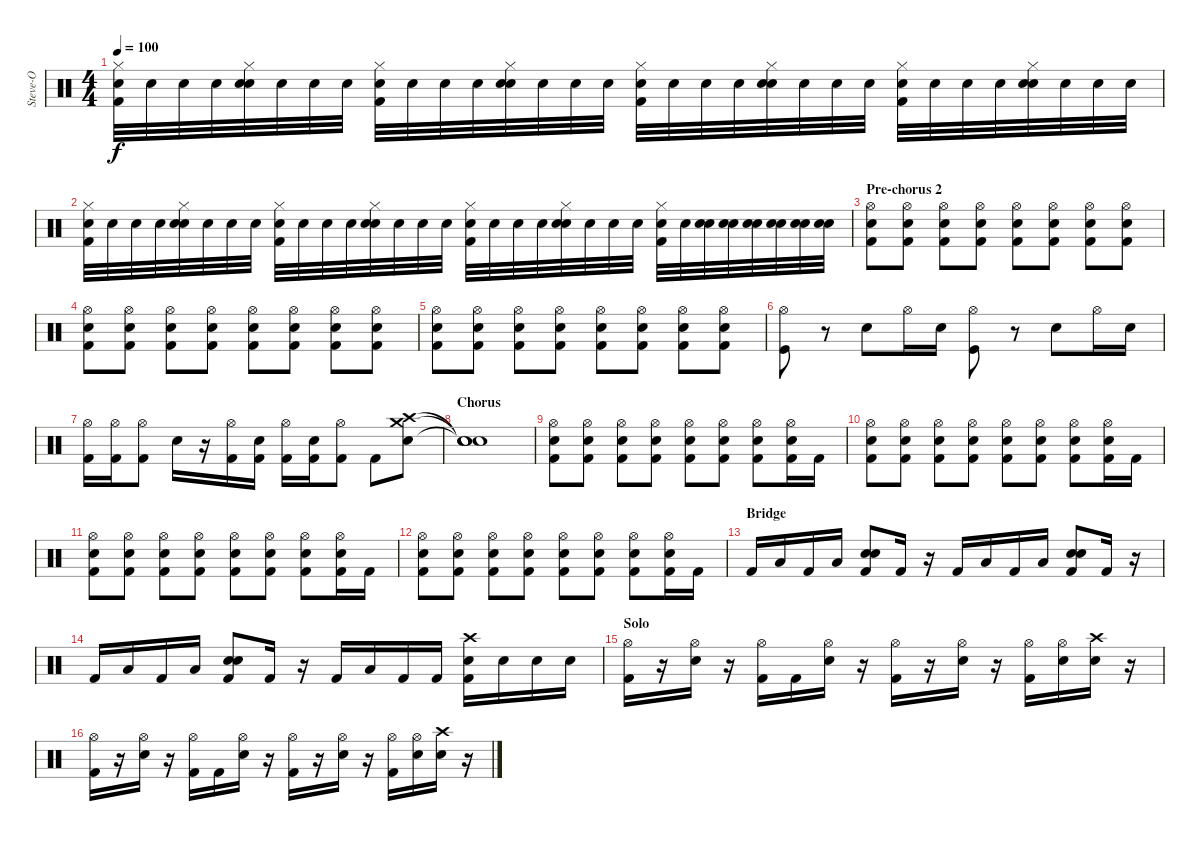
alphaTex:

\track ("Steve-O" "Steve-O") {instrument percussion}
\staff {score}
\articulation defaults
\ts (4 4)
\tempo 100
\clef neutral
\ks c
("Hi-Hat (closed)" "Electric Snare (hit)" "Kick (hit) 2").32{dy f} "Electric Snare (hit)".32 "Electric Snare (hit)".32 "Electric Snare (hit)".32 ("Snare (hit) 2" "Hi-Hat (closed)" "Electric Snare (hit)").32 "Electric Snare (hit)".32 "Electric Snare (hit)".32 "Electric Snare (hit)".32 ("Hi-Hat (closed)" "Electric Snare (hit)" "Kick (hit) 2").32 "Electric Snare (hit)".32 "Electric Snare (hit)".32 "Electric Snare (hit)".32 ("Snare (hit) 2" "Hi-Hat (closed)" "Electric Snare (hit)").32 "Electric Snare (hit)".32 "Electric Snare (hit)".32 "Electric Snare (hit)".32 ("Hi-Hat (closed)" "Electric Snare (hit)" "Kick (hit) 2").32 "Electric Snare (hit)".32 "Electric Snare (hit)".32 "Electric Snare (hit)".32 ("Snare (hit) 2" "Hi-Hat (closed)" "Electric Snare (hit)").32 "Electric Snare (hit)".32 "Electric Snare (hit)".32 "Electric Snare (hit)".32 ("Hi-Hat (closed)" "Electric Snare (hit)" "Kick (hit) 2").32 "Electric Snare (hit)".32 "Electric Snare (hit)".32 "Electric Snare (hit)".32 ("Snare (hit) 2" "Hi-Hat (closed)" "Electric Snare (hit)").32 "Electric Snare (hit)".32 "Electric Snare (hit)".32 "Electric Snare (hit)".32 |
("Hi-Hat (closed)" "Electric Snare (hit)" "Kick (hit) 2").32 "Electric Snare (hit)".32 "Electric Snare (hit)".32 "Electric Snare (hit)".32 ("Snare (hit) 2" "Hi-Hat (closed)" "Electric Snare (hit)").32 "Electric Snare (hit)".32 "Electric Snare (hit)".32 "Electric Snare (hit)".32 ("Hi-Hat (closed)" "Electric Snare (hit)" "Kick (hit) 2").32 "Electric Snare (hit)".32 "Electric Snare (hit)".32 "Electric Snare (hit)".32 ("Snare (hit) 2" "Hi-Hat (closed)" "Electric Snare (hit)").32 "Electric Snare (hit)".32 "Electric Snare (hit)".32 "Electric Snare (hit)".32 ("Hi-Hat (closed)" "Electric Snare (hit)" "Kick (hit) 2").32 "Electric Snare (hit)".32 "Electric Snare (hit)".32 "Electric Snare (hit)".32 ("Snare (hit) 2" "Hi-Hat (closed)" "Electric Snare (hit)").32 "Electric Snare (hit)".32 "Electric Snare (hit)".32 "Electric Snare (hit)".32 ("Hi-Hat (closed)" "Electric Snare (hit)" "Kick (hit) 2").32 "Electric Snare (hit)".32 ("Electric Snare (hit)" "Electric Snare (hit)").32 ("Electric Snare (hit)" "Electric Snare (hit)").32 ("Electric Snare (hit)" "Electric Snare (hit)").32 ("Electric Snare (hit)" "Electric Snare (hit)").32 ("Electric Snare (hit)" "Electric Snare (hit)").32 ("Electric Snare (hit)" "Electric Snare (hit)").32 |
\section ("" "Pre-chorus 2")
("Hi-Hat (open)" "Electric Snare (hit)" "Kick (hit) 2").8 ("Hi-Hat (open)" "Electric Snare (hit)" "Kick (hit) 2").8 ("Hi-Hat (open)" "Electric Snare (hit)" "Kick (hit) 2").8 ("Hi-Hat (open)" "Electric Snare (hit)" "Kick (hit) 2").8 ("Hi-Hat (open)" "Electric Snare (hit)" "Kick (hit) 2").8 ("Hi-Hat (open)" "Electric Snare (hit)" "Kick (hit) 2").8 ("Hi-Hat (open)" "Electric Snare (hit)" "Kick (hit) 2").8 ("Hi-Hat (open)" "Electric Snare (hit)" "Kick (hit) 2").8 |
("Hi-Hat (open)" "Electric Snare (hit)" "Kick (hit) 2").8 ("Hi-Hat (open)" "Electric Snare (hit)" "Kick (hit) 2").8 ("Hi-Hat (open)" "Electric Snare (hit)" "Kick (hit) 2").8 ("Hi-Hat (open)" "Electric Snare (hit)" "Kick (hit) 2").8 ("Hi-Hat (open)" "Electric Snare (hit)" "Kick (hit) 2").8 ("Hi-Hat (open)" "Electric Snare (hit)" "Kick (hit) 2").8 ("Hi-Hat (open)" "Electric Snare (hit)" "Kick (hit) 2").8 ("Hi-Hat (open)" "Electric Snare (hit)" "Kick (hit) 2").8 |
("Hi-Hat (open)" "Electric Snare (hit)" "Kick (hit) 2").8 ("Hi-Hat (open)" "Electric Snare (hit)" "Kick (hit) 2").8 ("Hi-Hat (open)" "Electric Snare (hit)" "Kick (hit) 2").8 ("Hi-Hat (open)" "Electric Snare (hit)" "Kick (hit) 2").8 ("Hi-Hat (open)" "Electric Snare (hit)" "Kick (hit) 2").8 ("Hi-Hat (open)" "Electric Snare (hit)" "Kick (hit) 2").8 ("Hi-Hat (open)" "Electric Snare (hit)" "Kick (hit) 2").8 ("Hi-Hat (open)" "Electric Snare (hit)" "Kick (hit) 2").8 |
("Hi-Hat (open)" "Kick (hit)").8 r.8 "Electric Snare (hit)".8 "Hi-Hat (open)".16 "Electric Snare (hit)".16 ("Hi-Hat (open)" "Kick (hit)").8 r.8 "Electric Snare (hit)".8 "Hi-Hat (open)".16 "Electric Snare (hit)".16 |
("Hi-Hat (open)" "Kick (hit) 2").16 ("Hi-Hat (open)" "Kick (hit) 2").16 ("Hi-Hat (open)" "Kick (hit) 2").8 "Electric Snare (hit)".16 r.16 ("Hi-Hat (open)" "Kick (hit) 2").16 ("Electric Snare (hit)" "Kick (hit) 2").16 ("Hi-Hat (open)" "Kick (hit) 2").16 ("Electric Snare (hit)" "Kick (hit) 2").16 ("Hi-Hat (open)" "Kick (hit) 2").8 "Kick (hit) 2".8 ("Crash high (hit)" "Crash medium (hit)" "Electric Snare (hit)").8 |
\section ("" "Chorus")
("Snare (hit)"{t} "Snare (hit)"{t} "Snare (hit)"{t}).1 |
("Hi-Hat (open)" "Electric Snare (hit)" "Kick (hit) 2").8 ("Hi-Hat (open)" "Electric Snare (hit)" "Kick (hit) 2").8 ("Hi-Hat (open)" "Electric Snare (hit)" "Kick (hit) 2").8 ("Hi-Hat (open)" "Electric Snare (hit)" "Kick (hit) 2").8 ("Hi-Hat (open)" "Electric Snare (hit)" "Kick (hit) 2").8 ("Hi-Hat (open)" "Electric Snare (hit)" "Kick (hit) 2").8 ("Hi-Hat (open)" "Electric Snare (hit)" "Kick (hit) 2").8 ("Hi-Hat (open)" "Electric Snare (hit)" "Kick (hit) 2").16 "Kick (hit) 2".16 |
("Hi-Hat (open)" "Electric Snare (hit)" "Kick (hit) 2").8 ("Hi-Hat (open)" "Electric Snare (hit)" "Kick (hit) 2").8 ("Hi-Hat (open)" "Electric Snare (hit)" "Kick (hit) 2").8 ("Hi-Hat (open)" "Electric Snare (hit)" "Kick (hit) 2").8 ("Hi-Hat (open)" "Electric Snare (hit)" "Kick (hit) 2").8 ("Hi-Hat (open)" "Electric Snare (hit)" "Kick (hit) 2").8 ("Hi-Hat (open)" "Electric Snare (hit)" "Kick (hit) 2").8 ("Hi-Hat (open)" "Electric Snare (hit)" "Kick (hit) 2").16 "Kick (hit) 2".16 |
("Hi-Hat (open)" "Electric Snare (hit)" "Kick (hit) 2").8 ("Hi-Hat (open)" "Electric Snare (hit)" "Kick (hit) 2").8 ("Hi-Hat (open)" "Electric Snare (hit)" "Kick (hit) 2").8 ("Hi-Hat (open)" "Electric Snare (hit)" "Kick (hit) 2").8 ("Hi-Hat (open)" "Electric Snare (hit)" "Kick (hit) 2").8 ("Hi-Hat (open)" "Electric Snare (hit)" "Kick (hit) 2").8 ("Hi-Hat (open)" "Electric Snare (hit)" "Kick (hit) 2").8 ("Hi-Hat (open)" "Electric Snare (hit)" "Kick (hit) 2").16 "Kick (hit) 2".16 |
("Hi-Hat (open)" "Electric Snare (hit)" "Kick (hit) 2").8 ("Hi-Hat (open)" "Electric Snare (hit)" "Kick (hit) 2").8 ("Hi-Hat (open)" "Electric Snare (hit)" "Kick (hit) 2").8 ("Hi-Hat (open)" "Electric Snare (hit)" "Kick (hit) 2").8 ("Hi-Hat (open)" "Electric Snare (hit)" "Kick (hit) 2").8 ("Hi-Hat (open)" "Electric Snare (hit)" "Kick (hit) 2").8 ("Hi-Hat (open)" "Electric Snare (hit)" "Kick (hit) 2").8 ("Hi-Hat (open)" "Electric Snare (hit)" "Kick (hit) 2").16 "Kick (hit) 2".16 |
\section ("" "Bridge")
"Kick (hit) 2".16 "Low Floor Tom (hit)".16 "Kick (hit) 2".16 "Low Floor Tom (hit)".16 ("Electric Snare (hit)" "Electric Snare (hit)" "Kick (hit) 2").8 "Kick (hit) 2".16 r.16 "Kick (hit) 2".16 "Low Floor Tom (hit)".16 "Kick (hit) 2".16 "Low Floor Tom (hit)".16 ("Electric Snare (hit)" "Electric Snare (hit)" "Kick (hit) 2").8 "Kick (hit) 2".16 r.16 |
"Kick (hit) 2".16 "Low Floor Tom (hit)".16 "Kick (hit) 2".16 "Low Floor Tom (hit)".16 ("Electric Snare (hit)" "Electric Snare (hit)" "Kick (hit) 2").8 "Kick (hit) 2".16 r.16 "Kick (hit) 2".16 "Low Floor Tom (hit)".16 "Kick (hit) 2".16 "Kick (hit) 2".16 ("Crash high (hit)" "Electric Snare (hit)" "Kick (hit) 2").16 "Electric Snare (hit)".16 "Electric Snare (hit)".16 "Electric Snare (hit)".16 |
\section ("" "Solo")
("Hi-Hat (open)" "Kick (hit) 2").16 r.16 ("Hi-Hat (open)" "Electric Snare (hit)").16 r.16 ("Hi-Hat (open)" "Kick (hit) 2").16 "Kick (hit) 2".16 ("Hi-Hat (open)" "Electric Snare (hit)").16 r.16 ("Hi-Hat (open)" "Kick (hit) 2").16 r.16 ("Hi-Hat (open)" "Electric Snare (hit)").16 r.16 ("Hi-Hat (open)" "Kick (hit) 2").16 ("Hi-Hat (open)" "Electric Snare (hit)").16 ("Crash high (hit)" "Electric Snare (hit)").16 r.16 |
("Hi-Hat (open)" "Kick (hit) 2").16 r.16 ("Hi-Hat (open)" "Electric Snare (hit)").16 r.16 ("Hi-Hat (open)" "Kick (hit) 2").16 "Kick (hit) 2".16 ("Hi-Hat (open)" "Electric Snare (hit)").16 r.16 ("Hi-Hat (open)" "Kick (hit) 2").16 r.16 ("Hi-Hat (open)" "Electric Snare (hit)").16 r.16 ("Hi-Hat (open)" "Kick (hit) 2").16 ("Hi-Hat (open)" "Electric Snare (hit)").16 ("Crash high (hit)" "Electric Snare (hit)").16 r.16
